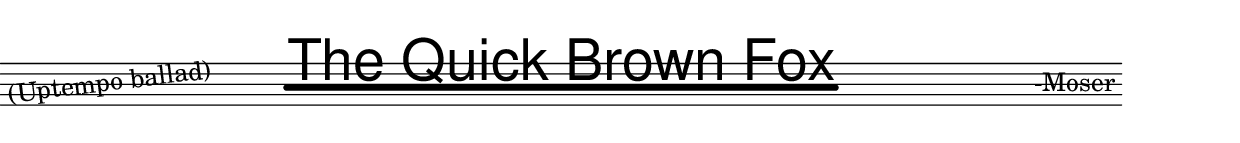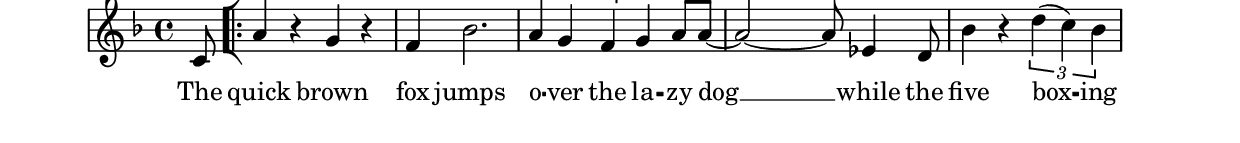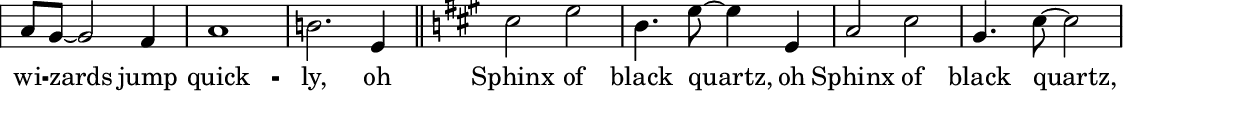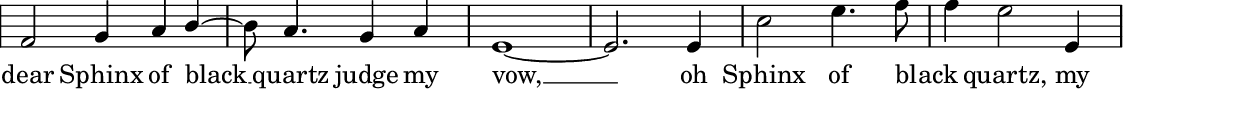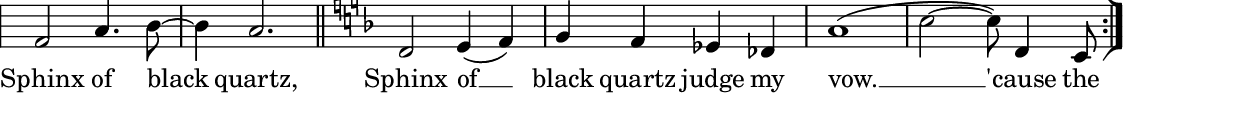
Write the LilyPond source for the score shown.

\include "lilypond-book-preamble.ly"

title = "The Quick Brown Fox"
composer = "-Moser"
meter = "(Uptempo ballad)"

realBookTitle = \markup {
  \score {
    {
      \override TextScript.extra-offset = #'(0 . -4.5)
      s4
      s^\markup {
        \fill-line {
          \fontsize #1 \lower #1 \rotate #7 \concat { " " #meter }
          \fontsize #8
          \override #'(offset . 7)
          \override #'(thickness . 6)
          \underline \sans #title
          \fontsize #1 \lower #1 \concat { #composer " " }
        }
      }
      s
    }

    \layout {
      \once \override Staff.Clef.stencil = ##f
      \once \override Staff.TimeSignature.stencil = ##f
      \once \override Staff.KeySignature.stencil = ##f
      ragged-right = ##f
    }
  }
}

\header {
  title = \realBookTitle
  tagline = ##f
}

theNotes = \relative c' {
  \set Staff.midiInstrument = "flute"
  \key f \major
  % \showStartRepeatBar
  \partial 8
  c8
  \bar "[|:"
  \repeat volta 2 {
    a'4 r g r
    f4 bes2.
    \tuplet 3/2 { a4 g f } g4 a8 a~
    a2~ 8 es4 d8
    bes'4 r \tuplet 3/2 { d( c) bes }
    a8 g~ g2 f4
    a1
    b2. e,4
    \bar "||"
    \key a \major
    cis'2 e
    b4. e8~ e4 e,
    a2 cis
    gis4. cis8~ 2
    fis,2 gis4 a8 b~
    b a4. gis4 a
    e1~
    2. 4
    cis'2 e4. fis8~
    4 e2 e,4
    fis2 a4. b8~
    4 a2.
    \bar "||"
    \key f \major
    d,2 e4( f)
    g4 f es des
    a'1(
    c2~ 8) d,4 c8
    \bar ":|]"
  }
}
theChords = \chordmode {
  s8
  f2 a:7 |
  bes4:maj7 g2.:m7.5- |
  bes2:maj7/c c:9 |
  es:11+ d:7.9- |
  g1:m7 |
  bes:m6 |
  b:m7 |
  e:9 |
  a |
  e/gis |
  fis:m |
  cis2:m/e a:9 |
  d2:maj7.9 d:6 |
  dis1:dim7 |
  e:sus4.7 |
  e:7 |
  a |
  cis:m7.5- |
  d |
  d:m6/f |
  bes:maj7 |
  g:m7.5- |
  f/c |
  bes2/c c:7 |
}

theWords = \lyricmode {
  The quick brown fox jumps
  o -- ver the la -- zy dog __
  while the five box -- ing wi -- zards
  jump quick -- ly,
  oh Sphinx of black quartz,
  oh Sphinx of black quartz,
  dear Sphinx of black __ quartz judge my vow, __
  oh Sphinx of black quartz,
  my Sphinx of black quartz,
  Sphinx of __ black quartz judge my vow. __
  'cause the
}

\score {
  <<
    \new ChordNames \theChords

    \new Voice = vocalVoice \theNotes

    \new Lyrics \lyricsto vocalVoice \theWords
  >>

  \layout {
    % make only the first clef visible
    \override Score.Clef #'break-visibility = #'#(#f #f #f)

    % make only the first time signature visible
    \override Score.KeySignature #'break-visibility = #'#(#f #f #f)

    % allow single-staff system bars
    \override Score.SystemStartBar #'collapse-height = #1

    % set lyric hyphens thickness
    \override LyricHyphen.thickness = #4

    % set score volta bracket font
    %  \override Score.VoltaBracket.font-name = #"Pea Missy with a Marker"
  }

  \midi {
    \tempo 2 = 64
  }
}